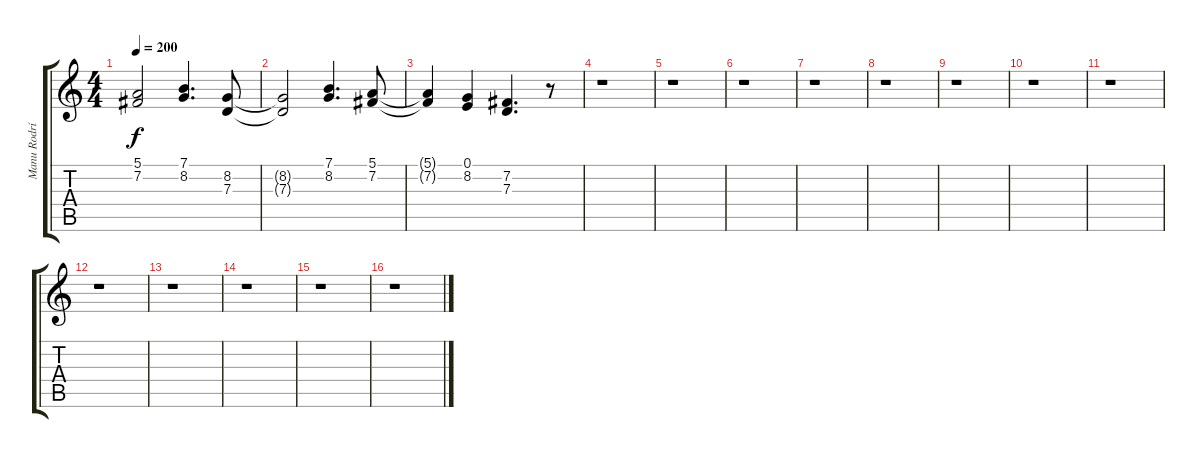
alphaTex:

\track ("Manu Rodríguez" "Manu Rodrí") {instrument stringensemble1}
\staff {score tabs}
\tuning (E4 B3 G3 D3 A2 E2) {hide}
\ts (4 4)
\tempo 200
\clef g2
\ks c
(5.1 7.2).2{dy f} (7.1 8.2).4{d} (8.2 7.3).8 |
(8.2{t} 7.3{t}).2 (7.1 8.2).4{d} (5.1 7.2).8 |
(5.1{t} 7.2{t}).4 (0.1 8.2).4 (7.2 7.3).4{d} r.8 |
r.1 |
r.1 |
r.1 |
r.1 |
r.1 |
r.1 |
r.1 |
r.1 |
r.1 |
r.1 |
r.1 |
r.1 |
r.1
